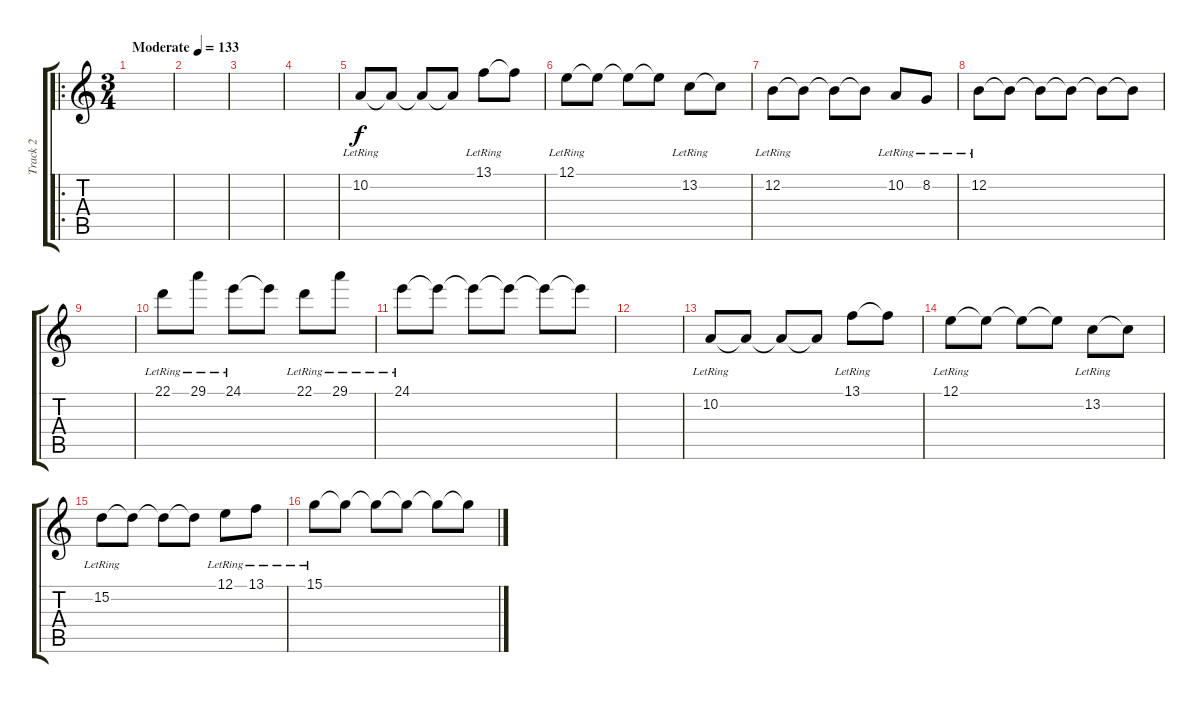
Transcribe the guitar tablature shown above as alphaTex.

\track ("Track 2" "Track 2") {instrument electricgrandpiano}
\staff {score tabs}
\tuning (E4 B3 G3 D3 A2 E2) {hide}
\ro
\ts (3 4)
\tempo (133 "Moderate")
\clef g2
\ks c
|
|
|
|
10.2{lr}.8 10.2{t}.8 10.2{t}.8 10.2{t}.8 13.1{lr}.8 13.1{t}.8 |
12.1{lr}.8 12.1{t}.8 12.1{t}.8 12.1{t}.8 13.2{lr}.8 13.2{t}.8 |
12.2{lr}.8 12.2{t}.8 12.2{t}.8 12.2{t}.8 10.2{lr}.8 8.2{lr}.8 |
12.2{lr}.8 12.2{t}.8 12.2{t}.8 12.2{t}.8 12.2{t}.8 12.2{t}.8 |
|
22.1{lr}.8 29.1{lr}.8 24.1{lr}.8 24.1{t}.8 22.1{lr}.8 29.1{lr}.8 |
24.1{lr}.8 24.1{t}.8 24.1{t}.8 24.1{t}.8 24.1{t}.8 24.1{t}.8 |
|
10.2{lr}.8 10.2{t}.8 10.2{t}.8 10.2{t}.8 13.1{lr}.8 13.1{t}.8 |
12.1{lr}.8 12.1{t}.8 12.1{t}.8 12.1{t}.8 13.2{lr}.8 13.2{t}.8 |
15.2{lr}.8 15.2{t}.8 15.2{t}.8 15.2{t}.8 12.1{lr}.8 13.1{lr}.8 |
15.1{lr}.8 15.1{t}.8 15.1{t}.8 15.1{t}.8 15.1{t}.8 15.1{t}.8
